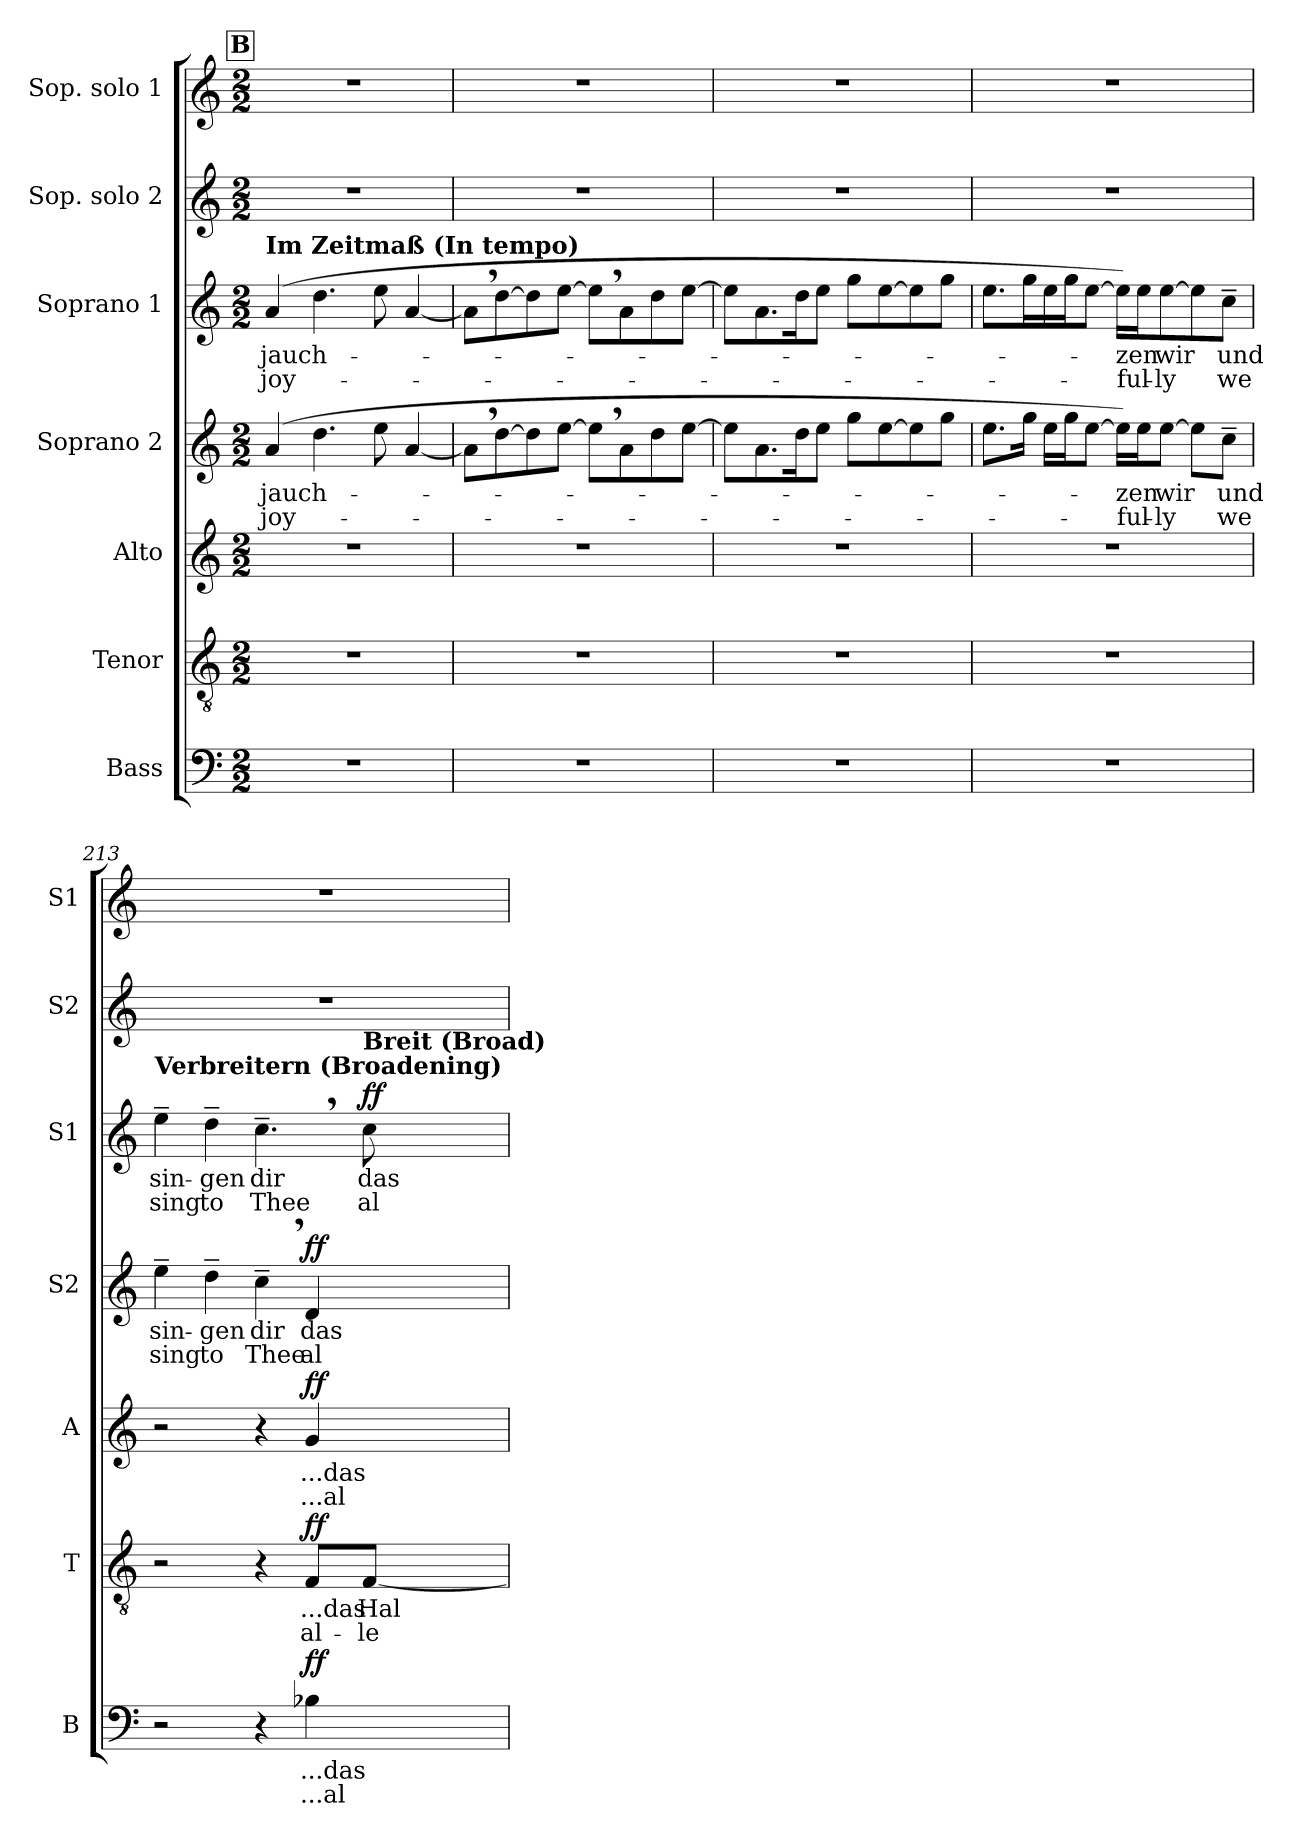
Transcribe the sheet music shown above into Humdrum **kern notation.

**kern	**text	**text	**dynam	**kern	**text	**text	**dynam	**kern	**text	**text	**dynam	**kern	**text	**text	**dynam	**kern	**text	**text	**dynam	**kern	**kern
*part7	*part7	*part7	*part7	*part6	*part6	*part6	*part6	*part5	*part5	*part5	*part5	*part4	*part4	*part4	*part4	*part3	*part3	*part3	*part3	*part2	*part1
*staff7	*staff7	*staff7	*staff7	*staff6	*staff6	*staff6	*staff6	*staff5	*staff5	*staff5	*staff5	*staff4	*staff4	*staff4	*staff4	*staff3	*staff3	*staff3	*staff3	*staff2	*staff1
*I"Bass	*	*	*	*I"Tenor	*	*	*	*I"Alto	*	*	*	*I"Soprano 2	*	*	*	*I"Soprano 1	*	*	*	*I"Sop. solo 2	*I"Sop. solo 1
*I'B	*	*	*	*I'T	*	*	*	*I'A	*	*	*	*I'S2	*	*	*	*I'S1	*	*	*	*I'S2	*I'S1
*clefF4	*	*	*	*clefGv2	*	*	*	*clefG2	*	*	*	*clefG2	*	*	*	*clefG2	*	*	*	*clefG2	*clefG2
*k[]	*	*	*	*k[]	*	*	*	*k[]	*	*	*	*k[]	*	*	*	*k[]	*	*	*	*k[]	*k[]
*C:	*	*	*	*C:	*	*	*	*C:	*	*	*	*C:	*	*	*	*C:	*	*	*	*C:	*C:
*M2/2	*	*	*	*M2/2	*	*	*	*M2/2	*	*	*	*M2/2	*	*	*	*M2/2	*	*	*	*M2/2	*M2/2
!!LO:REH:place=s3:a:B:fs=9.2:t=B
=209	=209	=209	=209	=209	=209	=209	=209	=209	=209	=209	=209	=209	=209	=209	=209	=209	=209	=209	=209	=209	=209
!	!	!	!	!	!	!	!	!	!	!	!	!	!LO:LY:b	!LO:LY:b	!	!	!	!	!	!	!
!	!	!	!	!	!	!	!	!	!	!	!	!	!	!	!	!LO:TX:a:B:t=Im Zeitmaß (In tempo)	!	!	!	!	!
!	!	!	!	!	!	!	!	!	!	!	!	!	!	!	!	!	!LO:LY:b	!LO:LY:b	!	!	!
1r	.	.	.	1r	.	.	.	1r	.	.	.	(4a/	jauch-	joy-	.	(4a/	jauch-	joy-	.	1r	1r
.	.	.	.	.	.	.	.	.	.	.	.	4.dd\	.	.	.	4.dd\	.	.	.	.	.
.	.	.	.	.	.	.	.	.	.	.	.	8ee\	.	.	.	8ee\	.	.	.	.	.
.	.	.	.	.	.	.	.	.	.	.	.	[4a/	.	.	.	[4a/	.	.	.	.	.
!!LO:PB:g=z
=210	=210	=210	=210	=210	=210	=210	=210	=210	=210	=210	=210	=210	=210	=210	=210	=210	=210	=210	=210	=210	=210
1r	.	.	.	1r	.	.	.	1r	.	.	.	8a,>\L]	.	.	.	8a,>\L]	.	.	.	1r	1r
.	.	.	.	.	.	.	.	.	.	.	.	[8dd\	.	.	.	[8dd\	.	.	.	.	.
.	.	.	.	.	.	.	.	.	.	.	.	8dd\]	.	.	.	8dd\]	.	.	.	.	.
.	.	.	.	.	.	.	.	.	.	.	.	[8ee\J	.	.	.	[8ee\J	.	.	.	.	.
.	.	.	.	.	.	.	.	.	.	.	.	8ee,>\L]	.	.	.	8ee,>\L]	.	.	.	.	.
.	.	.	.	.	.	.	.	.	.	.	.	8a\	.	.	.	8a\	.	.	.	.	.
.	.	.	.	.	.	.	.	.	.	.	.	8dd\	.	.	.	8dd\	.	.	.	.	.
.	.	.	.	.	.	.	.	.	.	.	.	[8ee\J	.	.	.	[8ee\J	.	.	.	.	.
=211	=211	=211	=211	=211	=211	=211	=211	=211	=211	=211	=211	=211	=211	=211	=211	=211	=211	=211	=211	=211	=211
1r	.	.	.	1r	.	.	.	1r	.	.	.	8ee\L]	.	.	.	8ee\L]	.	.	.	1r	1r
.	.	.	.	.	.	.	.	.	.	.	.	8.a\	.	.	.	8.a\	.	.	.	.	.
.	.	.	.	.	.	.	.	.	.	.	.	16dd\k	.	.	.	16dd\k	.	.	.	.	.
.	.	.	.	.	.	.	.	.	.	.	.	8ee\J	.	.	.	8ee\J	.	.	.	.	.
.	.	.	.	.	.	.	.	.	.	.	.	8gg\L	.	.	.	8gg\L	.	.	.	.	.
.	.	.	.	.	.	.	.	.	.	.	.	[8ee\	.	.	.	[8ee\	.	.	.	.	.
.	.	.	.	.	.	.	.	.	.	.	.	8ee\]	.	.	.	8ee\]	.	.	.	.	.
.	.	.	.	.	.	.	.	.	.	.	.	8gg\J	.	.	.	8gg\J	.	.	.	.	.
=212	=212	=212	=212	=212	=212	=212	=212	=212	=212	=212	=212	=212	=212	=212	=212	=212	=212	=212	=212	=212	=212
1r	.	.	.	1r	.	.	.	1r	.	.	.	8.ee\L	.	.	.	8.ee\L	.	.	.	1r	1r
.	.	.	.	.	.	.	.	.	.	.	.	16gg\Jk	.	.	.	16gg\L	.	.	.	.	.
.	.	.	.	.	.	.	.	.	.	.	.	16ee\LL	.	.	.	16ee\	.	.	.	.	.
.	.	.	.	.	.	.	.	.	.	.	.	16gg\J	.	.	.	16gg\J	.	.	.	.	.
.	.	.	.	.	.	.	.	.	.	.	.	[8ee\J	.	.	.	[8ee\J	.	.	.	.	.
.	.	.	.	.	.	.	.	.	.	.	.	16ee\LL])	.	.	.	16ee\LL])	.	.	.	.	.
!	!	!	!	!	!	!	!	!	!	!	!	!	!LO:LY:b	!LO:LY:b	!	!	!	!	!	!	!
!	!	!	!	!	!	!	!	!	!	!	!	!	!	!	!	!	!LO:LY:b	!LO:LY:b	!	!	!
.	.	.	.	.	.	.	.	.	.	.	.	16ee\J	-zen	-ful-	.	16ee\J	-zen	-ful-	.	.	.
!	!	!	!	!	!	!	!	!	!	!	!	!	!LO:LY:b	!LO:LY:b	!	!	!	!	!	!	!
!	!	!	!	!	!	!	!	!	!	!	!	!	!	!	!	!	!LO:LY:b	!LO:LY:b	!	!	!
.	.	.	.	.	.	.	.	.	.	.	.	[8ee\J	wir	-ly	.	[8ee\	wir	-ly	.	.	.
.	.	.	.	.	.	.	.	.	.	.	.	8ee\L]	.	.	.	8ee\]	.	.	.	.	.
!	!	!	!	!	!	!	!	!	!	!	!	!	!LO:LY:b	!LO:LY:b	!	!	!	!	!	!	!
!	!	!	!	!	!	!	!	!	!	!	!	!	!	!	!	!	!LO:LY:b	!LO:LY:b	!	!	!
.	.	.	.	.	.	.	.	.	.	.	.	8cc~>\J	und	we	.	8cc~>\J	und	we	.	.	.
!!LO:LB:g=z
=213	=213	=213	=213	=213	=213	=213	=213	=213	=213	=213	=213	=213	=213	=213	=213	=213	=213	=213	=213	=213	=213
!	!	!	!	!	!	!	!	!	!	!	!	!	!LO:LY:b	!LO:LY:b	!	!	!	!	!	!	!
!	!	!	!	!	!	!	!	!	!	!	!	!	!	!	!	!LO:TX:a:B:t=Verbreitern (Broadening)	!	!	!	!	!
!	!	!	!	!	!	!	!	!	!	!	!	!	!	!	!	!	!LO:LY:b	!LO:LY:b	!	!	!
2r	.	.	.	2r	.	.	.	2r	.	.	.	4ee~>\	sin-	sing	.	4ee~>\	sin-	sing	.	1r	1r
!	!	!	!	!	!	!	!	!	!	!	!	!	!LO:LY:b	!LO:LY:b	!	!	!	!	!	!	!
!	!	!	!	!	!	!	!	!	!	!	!	!	!	!	!	!	!LO:LY:b	!LO:LY:b	!	!	!
.	.	.	.	.	.	.	.	.	.	.	.	4dd~>\	-gen	to	.	4dd~>\	-gen	to	.	.	.
!	!	!	!	!	!	!	!	!	!	!	!	!	!LO:LY:b	!LO:LY:b	!	!	!	!	!	!	!
!	!	!	!	!	!	!	!	!	!	!	!	!	!	!	!	!	!LO:LY:b	!LO:LY:b	!	!	!
4r	.	.	.	4r	.	.	.	4r	.	.	.	4cc~>,>\	dir	Thee	.	4.cc~>,>\	dir	Thee	.	.	.
!	!LO:LY:b	!LO:LY:b	!	!	!	!	!	!	!	!	!	!	!	!	!	!	!	!	!	!	!
!	!	!	!	!	!LO:LY:b	!LO:LY:b	!	!	!	!	!	!	!	!	!	!	!	!	!	!	!
!	!	!	!	!	!	!	!	!	!LO:LY:b	!LO:LY:b	!	!	!	!	!	!	!	!	!	!	!
!	!	!	!LO:DY:a	!	!	!	!LO:DY:a	!	!	!	!LO:DY:a	!	!LO:LY:b	!LO:LY:b	!LO:DY:a	!	!	!	!	!	!
4B-X\	...das	...al-	ff	8F/L	...das	al-	ff	4g/	...das	...al-	ff	4d/	das	al-	ff	.	.	.	.	.	.
!	!	!	!	!	!LO:LY:b	!LO:LY:b	!	!	!	!	!	!	!	!	!	!	!	!	!	!	!
!	!	!	!	!	!	!	!	!	!	!	!	!	!	!	!	!LO:TX:a:B:t=Breit (Broad)	!	!	!	!	!
!	!	!	!	!	!	!	!	!	!	!	!	!	!	!	!	!	!LO:LY:b	!LO:LY:b	!LO:DY:a	!	!
.	.	.	.	[8F/J	Hal-	-le-	.	.	.	.	.	.	.	.	.	8cc\	das	al-	ff	.	.
=	=	=	=	=	=	=	=	=	=	=	=	=	=	=	=	=	=	=	=	=	=
*-	*-	*-	*-	*-	*-	*-	*-	*-	*-	*-	*-	*-	*-	*-	*-	*-	*-	*-	*-	*-	*-
